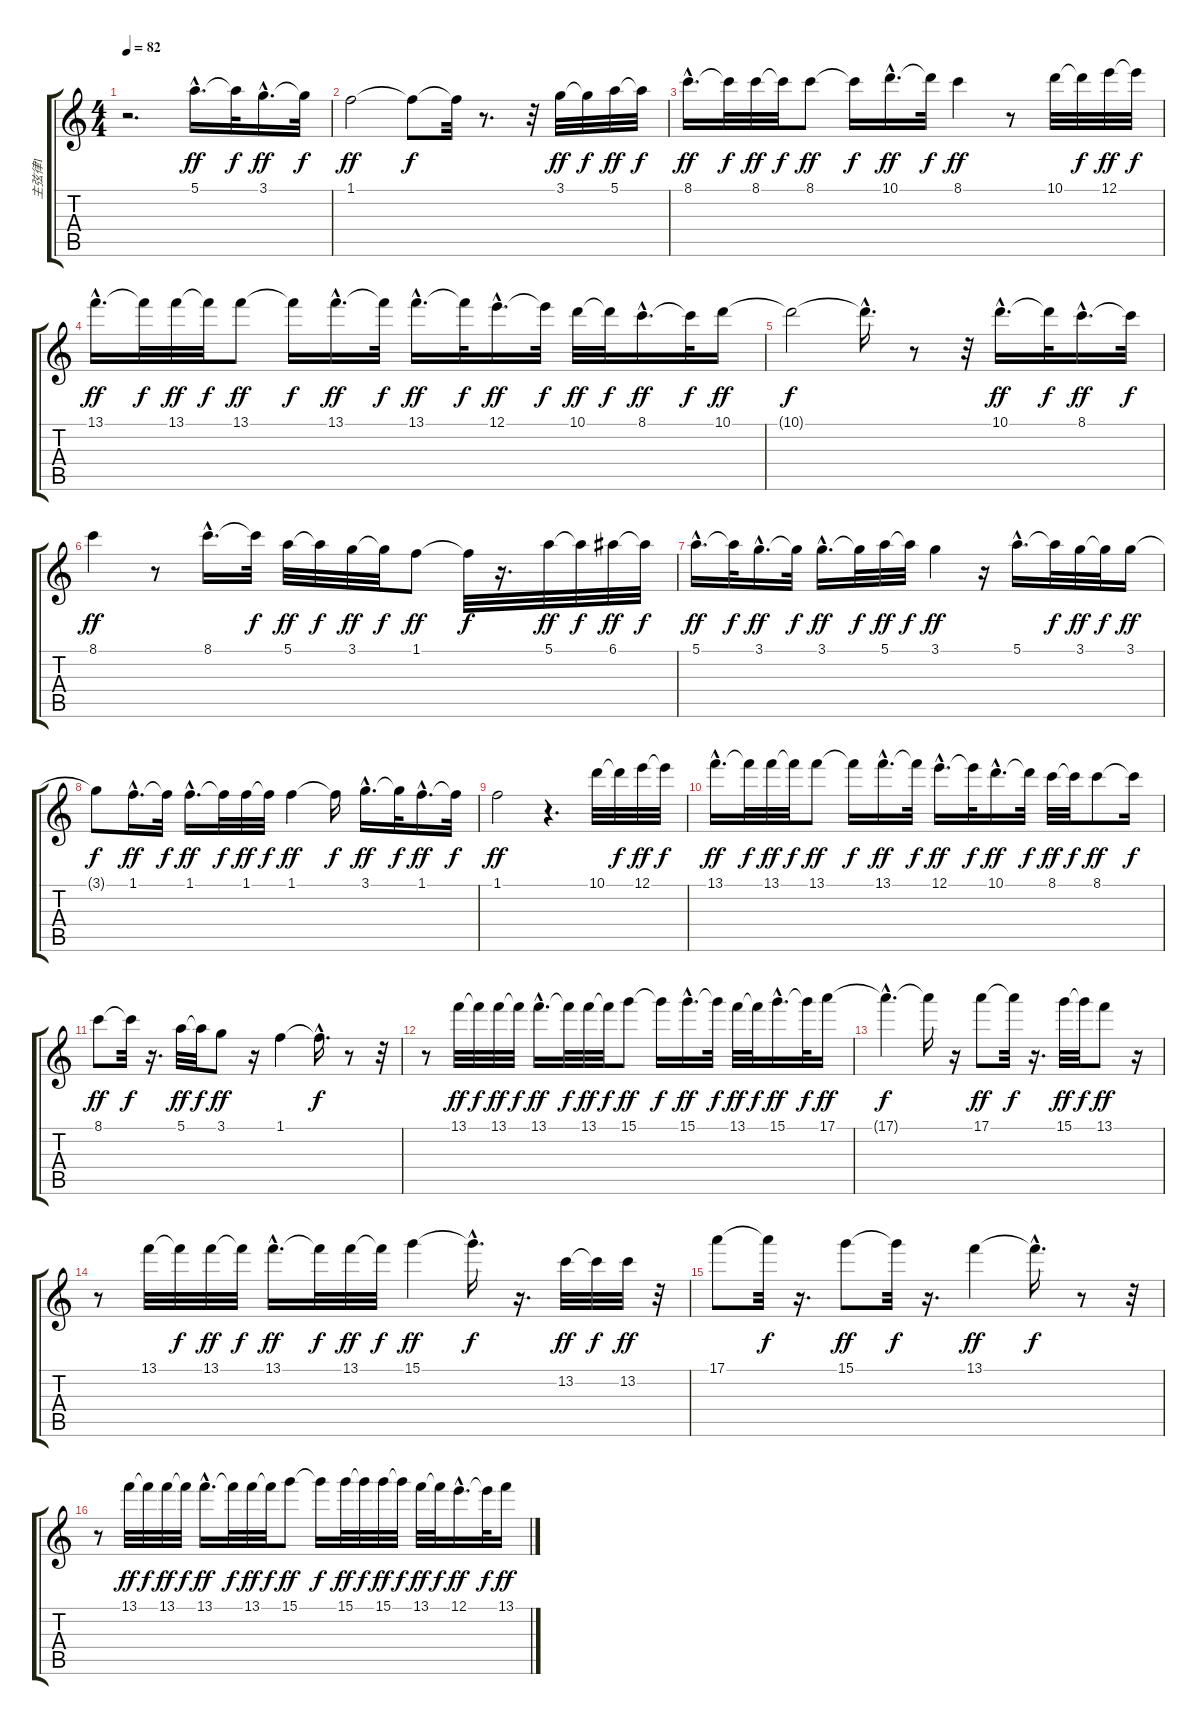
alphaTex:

\track ("主弦律1" "主弦律1") {instrument acousticguitarnylon}
\staff {score tabs}
\tuning (E4 B3 G3 D3 A2 E2) {hide}
\ts (4 4)
\tempo 82
\clef g2
\ks c
r.2{d dy f} 5.1{hac}.16{d dy ff} 5.1{t}.32{dy f} 3.1{hac}.16{d dy ff} 3.1{t}.32{dy f} |
1.1.2{dy ff} 1.1{t}.8{dy f} 1.1{t}.32 r.8{d} r.32 3.1.32{dy ff} 3.1{t}.32{dy f} 5.1.32{dy ff} 5.1{t}.32{dy f} |
8.1{hac}.16{d dy ff} 8.1{t}.32{dy f} 8.1.32{dy ff} 8.1{t}.32{dy f} 8.1.8{dy ff} 8.1{t}.16{dy f} 10.1{hac}.16{d dy ff} 10.1{t}.32{dy f} 8.1.4{dy ff} r.8 10.1.32 10.1{t}.32{dy f} 12.1.32{dy ff} 12.1{t}.32{dy f} |
13.1{hac}.16{d dy ff} 13.1{t}.32{dy f} 13.1.32{dy ff} 13.1{t}.32{dy f} 13.1.8{dy ff} 13.1{t}.16{dy f} 13.1{hac}.16{d dy ff} 13.1{t}.32{dy f} 13.1{hac}.16{d dy ff} 13.1{t}.32{dy f} 12.1{hac}.16{d dy ff} 12.1{t}.32{dy f} 10.1.32{dy ff} 10.1{t}.32{dy f} 8.1{hac}.16{d dy ff} 8.1{t}.32{dy f} 10.1.16{dy ff} |
10.1{t}.2{dy f} 10.1{hac t}.16{d} r.8 r.32 10.1{hac}.16{d dy ff} 10.1{t}.32{dy f} 8.1{hac}.16{d dy ff} 8.1{t}.32{dy f} |
8.1.4{dy ff} r.8 8.1{hac}.16{d} 8.1{t}.32{dy f} 5.1.32{dy ff} 5.1{t}.32{dy f} 3.1.32{dy ff} 3.1{t}.32{dy f} 1.1.8{dy ff} 1.1{t}.32{dy f} r.16{d} 5.1.32{dy ff} 5.1{t}.32{dy f} 6.1.32{dy ff} 6.1{t}.32{dy f} |
5.1{hac}.16{d dy ff} 5.1{t}.32{dy f} 3.1{hac}.16{d dy ff} 3.1{t}.32{dy f} 3.1{hac}.16{d dy ff} 3.1{t}.32{dy f} 5.1.32{dy ff} 5.1{t}.32{dy f} 3.1.4{dy ff} r.16 5.1{hac}.16{d} 5.1{t}.32{dy f} 3.1.32{dy ff} 3.1{t}.32{dy f} 3.1.16{dy ff} |
3.1{t}.8{dy f} 1.1{hac}.16{d dy ff} 1.1{t}.32{dy f} 1.1{hac}.16{d dy ff} 1.1{t}.32{dy f} 1.1.32{dy ff} 1.1{t}.32{dy f} 1.1.4{dy ff} 1.1{t}.16{dy f} 3.1{hac}.16{d dy ff} 3.1{t}.32{dy f} 1.1{hac}.16{d dy ff} 1.1{t}.32{dy f} |
1.1.2{dy ff} r.4{d} 10.1.32 10.1{t}.32{dy f} 12.1.32{dy ff} 12.1{t}.32{dy f} |
13.1{hac}.16{d dy ff} 13.1{t}.32{dy f} 13.1.32{dy ff} 13.1{t}.32{dy f} 13.1.8{dy ff} 13.1{t}.16{dy f} 13.1{hac}.16{d dy ff} 13.1{t}.32{dy f} 12.1{hac}.16{d dy ff} 12.1{t}.32{dy f} 10.1{hac}.16{d dy ff} 10.1{t}.32{dy f} 8.1.32{dy ff} 8.1{t}.32{dy f} 8.1.8{dy ff} 8.1{t}.16{dy f} |
8.1.8{dy ff} 8.1{t}.32{dy f} r.16{d} 5.1.32{dy ff} 5.1{t}.32{dy f} 3.1.8{dy ff} r.16 1.1.4 1.1{hac t}.16{d dy f} r.8 r.32 |
r.8 13.1.32{dy ff} 13.1{t}.32{dy f} 13.1.32{dy ff} 13.1{t}.32{dy f} 13.1{hac}.16{d dy ff} 13.1{t}.32{dy f} 13.1.32{dy ff} 13.1{t}.32{dy f} 15.1.8{dy ff} 15.1{t}.16{dy f} 15.1{hac}.16{d dy ff} 15.1{t}.32{dy f} 13.1.32{dy ff} 13.1{t}.32{dy f} 15.1{hac}.16{d dy ff} 15.1{t}.32{dy f} 17.1.16{dy ff} |
17.1{hac t}.4{d dy f} 17.1{t}.16 r.16 17.1.8{dy ff} 17.1{t}.32{dy f} r.16{d} 15.1.32{dy ff} 15.1{t}.32{dy f} 13.1.8{dy ff} r.16 |
r.8 13.1.32 13.1{t}.32{dy f} 13.1.32{dy ff} 13.1{t}.32{dy f} 13.1{hac}.16{d dy ff} 13.1{t}.32{dy f} 13.1.32{dy ff} 13.1{t}.32{dy f} 15.1.4{dy ff} 15.1{hac t}.16{d dy f} r.16{d} 13.2.32{dy ff} 13.2{t}.32{dy f} 13.2.32{dy ff} r.32 |
17.1.8 17.1{t}.32{dy f} r.16{d} 15.1.8{dy ff} 15.1{t}.32{dy f} r.16{d} 13.1.4{dy ff} 13.1{hac t}.16{d dy f} r.8 r.32 |
r.8 13.1.32{dy ff} 13.1{t}.32{dy f} 13.1.32{dy ff} 13.1{t}.32{dy f} 13.1{hac}.16{d dy ff} 13.1{t}.32{dy f} 13.1.32{dy ff} 13.1{t}.32{dy f} 15.1.8{dy ff} 15.1{t}.16{dy f} 15.1.32{dy ff} 15.1{t}.32{dy f} 15.1.32{dy ff} 15.1{t}.32{dy f} 13.1.32{dy ff} 13.1{t}.32{dy f} 12.1{hac}.16{d dy ff} 12.1{t}.32{dy f} 13.1.16{dy ff}
